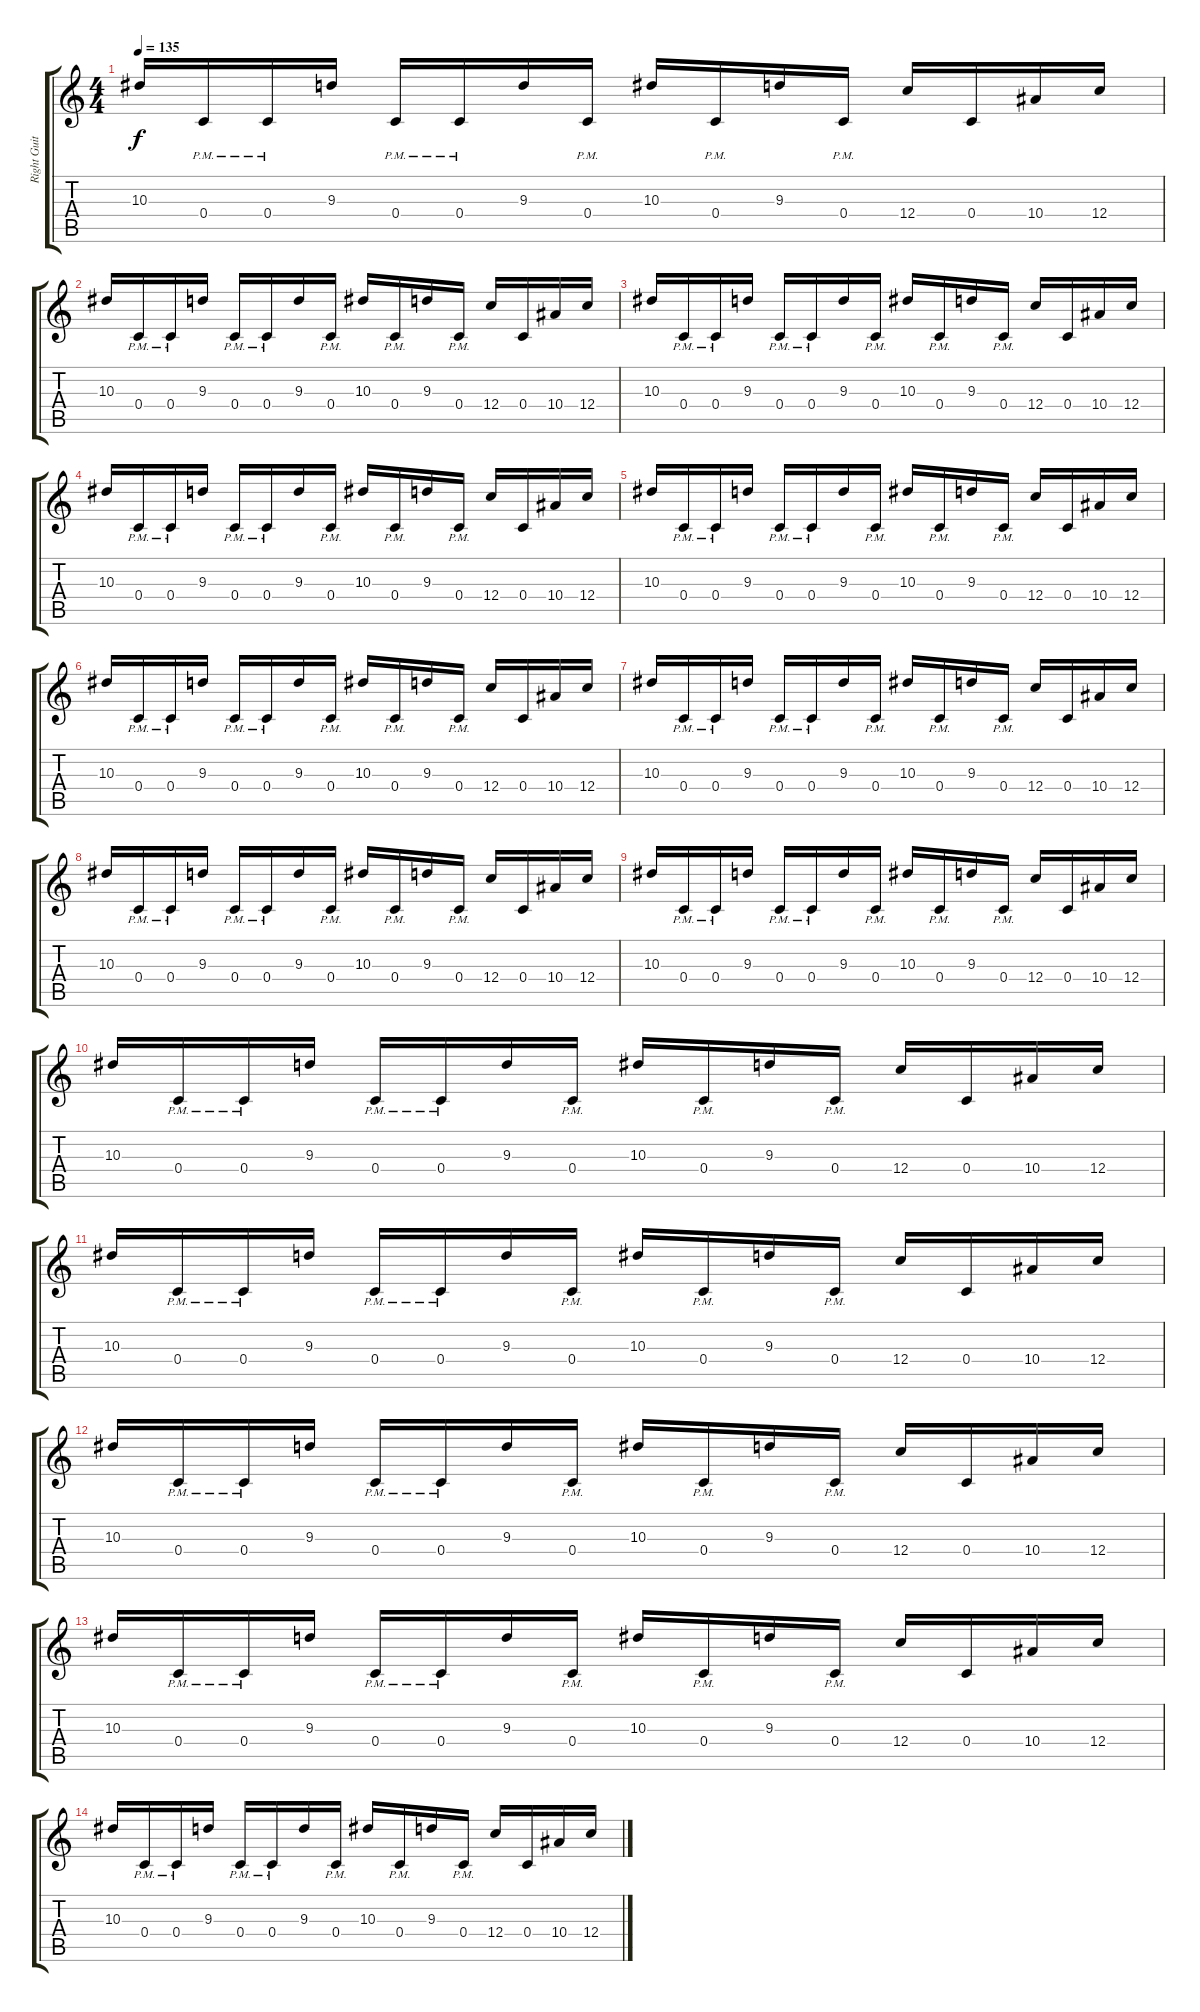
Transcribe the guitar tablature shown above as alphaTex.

\track ("Right Guitar" "Right Guit") {instrument distortionguitar}
\staff {score tabs}
\tuning (D4 A3 F3 C3 G2 C2) {hide}
\ts (4 4)
\tempo 135
\clef g2
\ks c
10.3.16{dy f} 0.4{pm}.16 0.4{pm}.16 9.3.16 0.4{pm}.16 0.4{pm}.16 9.3.16 0.4{pm}.16 10.3.16 0.4{pm}.16 9.3.16 0.4{pm}.16 12.4.16 0.4.16 10.4.16 12.4.16 |
10.3.16 0.4{pm}.16 0.4{pm}.16 9.3.16 0.4{pm}.16 0.4{pm}.16 9.3.16 0.4{pm}.16 10.3.16 0.4{pm}.16 9.3.16 0.4{pm}.16 12.4.16 0.4.16 10.4.16 12.4.16 |
10.3.16 0.4{pm}.16 0.4{pm}.16 9.3.16 0.4{pm}.16 0.4{pm}.16 9.3.16 0.4{pm}.16 10.3.16 0.4{pm}.16 9.3.16 0.4{pm}.16 12.4.16 0.4.16 10.4.16 12.4.16 |
10.3.16 0.4{pm}.16 0.4{pm}.16 9.3.16 0.4{pm}.16 0.4{pm}.16 9.3.16 0.4{pm}.16 10.3.16 0.4{pm}.16 9.3.16 0.4{pm}.16 12.4.16 0.4.16 10.4.16 12.4.16 |
10.3.16 0.4{pm}.16 0.4{pm}.16 9.3.16 0.4{pm}.16 0.4{pm}.16 9.3.16 0.4{pm}.16 10.3.16 0.4{pm}.16 9.3.16 0.4{pm}.16 12.4.16 0.4.16 10.4.16 12.4.16 |
10.3.16 0.4{pm}.16 0.4{pm}.16 9.3.16 0.4{pm}.16 0.4{pm}.16 9.3.16 0.4{pm}.16 10.3.16 0.4{pm}.16 9.3.16 0.4{pm}.16 12.4.16 0.4.16 10.4.16 12.4.16 |
10.3.16 0.4{pm}.16 0.4{pm}.16 9.3.16 0.4{pm}.16 0.4{pm}.16 9.3.16 0.4{pm}.16 10.3.16 0.4{pm}.16 9.3.16 0.4{pm}.16 12.4.16 0.4.16 10.4.16 12.4.16 |
10.3.16 0.4{pm}.16 0.4{pm}.16 9.3.16 0.4{pm}.16 0.4{pm}.16 9.3.16 0.4{pm}.16 10.3.16 0.4{pm}.16 9.3.16 0.4{pm}.16 12.4.16 0.4.16 10.4.16 12.4.16 |
10.3.16 0.4{pm}.16 0.4{pm}.16 9.3.16 0.4{pm}.16 0.4{pm}.16 9.3.16 0.4{pm}.16 10.3.16 0.4{pm}.16 9.3.16 0.4{pm}.16 12.4.16 0.4.16 10.4.16 12.4.16 |
10.3.16 0.4{pm}.16 0.4{pm}.16 9.3.16 0.4{pm}.16 0.4{pm}.16 9.3.16 0.4{pm}.16 10.3.16 0.4{pm}.16 9.3.16 0.4{pm}.16 12.4.16 0.4.16 10.4.16 12.4.16 |
10.3.16 0.4{pm}.16 0.4{pm}.16 9.3.16 0.4{pm}.16 0.4{pm}.16 9.3.16 0.4{pm}.16 10.3.16 0.4{pm}.16 9.3.16 0.4{pm}.16 12.4.16 0.4.16 10.4.16 12.4.16 |
10.3.16 0.4{pm}.16 0.4{pm}.16 9.3.16 0.4{pm}.16 0.4{pm}.16 9.3.16 0.4{pm}.16 10.3.16 0.4{pm}.16 9.3.16 0.4{pm}.16 12.4.16 0.4.16 10.4.16 12.4.16 |
10.3.16 0.4{pm}.16 0.4{pm}.16 9.3.16 0.4{pm}.16 0.4{pm}.16 9.3.16 0.4{pm}.16 10.3.16 0.4{pm}.16 9.3.16 0.4{pm}.16 12.4.16 0.4.16 10.4.16 12.4.16 |
10.3.16 0.4{pm}.16 0.4{pm}.16 9.3.16 0.4{pm}.16 0.4{pm}.16 9.3.16 0.4{pm}.16 10.3.16 0.4{pm}.16 9.3.16 0.4{pm}.16 12.4.16 0.4.16 10.4.16 12.4.16
